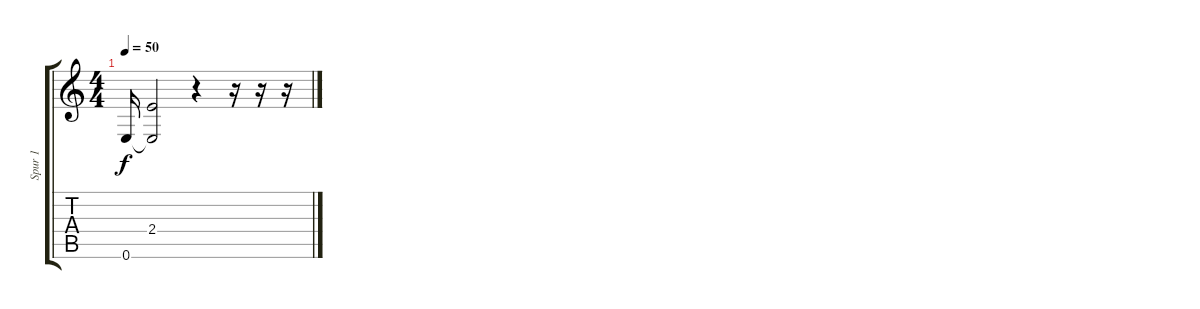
\track ("Spur 1" "Spur 1") {instrument acousticguitarsteel}
\staff {score tabs}
\tuning (E4 B3 G3 D3 A2 E2) {hide}
\ts (4 4)
\tempo 50
\clef g2
\ks c
0.6.16{dy f} (2.4 0.6{t}).2 r.4 r.16 r.16 r.16
